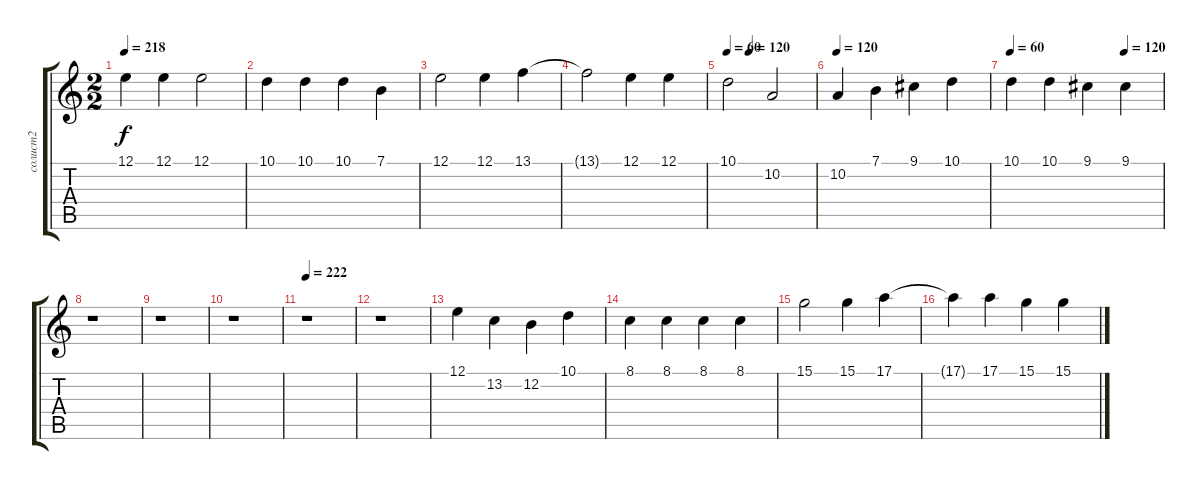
\track ("солист2" "солист2") {instrument acousticgrandpiano}
\staff {score tabs}
\tuning (E4 B3 G3 D3 A2 E2) {hide}
\ts (2 2)
\tempo 218
\clef g2
\ks c
12.1.4{dy f} 12.1.4 12.1.2 |
10.1.4 10.1.4 10.1.4 7.1.4 |
12.1.2 12.1.4 13.1.4 |
13.1{t}.2 12.1.4 12.1.4 |
\tempo 60
\tempo (120 0.25)
10.1.2 10.2.2 |
\tempo 120
10.2.4 7.1.4 9.1.4 10.1.4 |
\tempo 60
\tempo (120 0.75)
10.1.4 10.1.4 9.1.4 9.1.4 |
r.1 |
r.1 |
r.1 |
\tempo 222
r.1 |
r.1 |
12.1.4 13.2.4 12.2.4 10.1.4 |
8.1.4 8.1.4 8.1.4 8.1.4 |
15.1.2 15.1.4 17.1.4 |
17.1{t}.4 17.1.4 15.1.4 15.1.4
